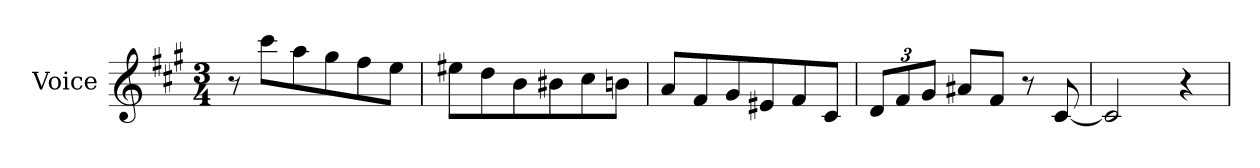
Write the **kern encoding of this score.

**kern
*part1
*staff1
*I"Voice
*I'Voice
*clefG2
*k[f#c#g#]
*M3/4
=1
8r
8ccc#\L
8aa\
8gg#\
8ff#\
8ee\J
=2
8ee#X\L
8dd\
8b\
8b#X\
8cc#\
8bn\J
=3
8a/L
8f#/
8g#/
8e#X/
8f#/
8c#/J
=4
12d/L
12f#/
12g#/J
8a#X/L
8f#/J
8r
[<8c#/
=5
2c#/]
4r
=
*-
